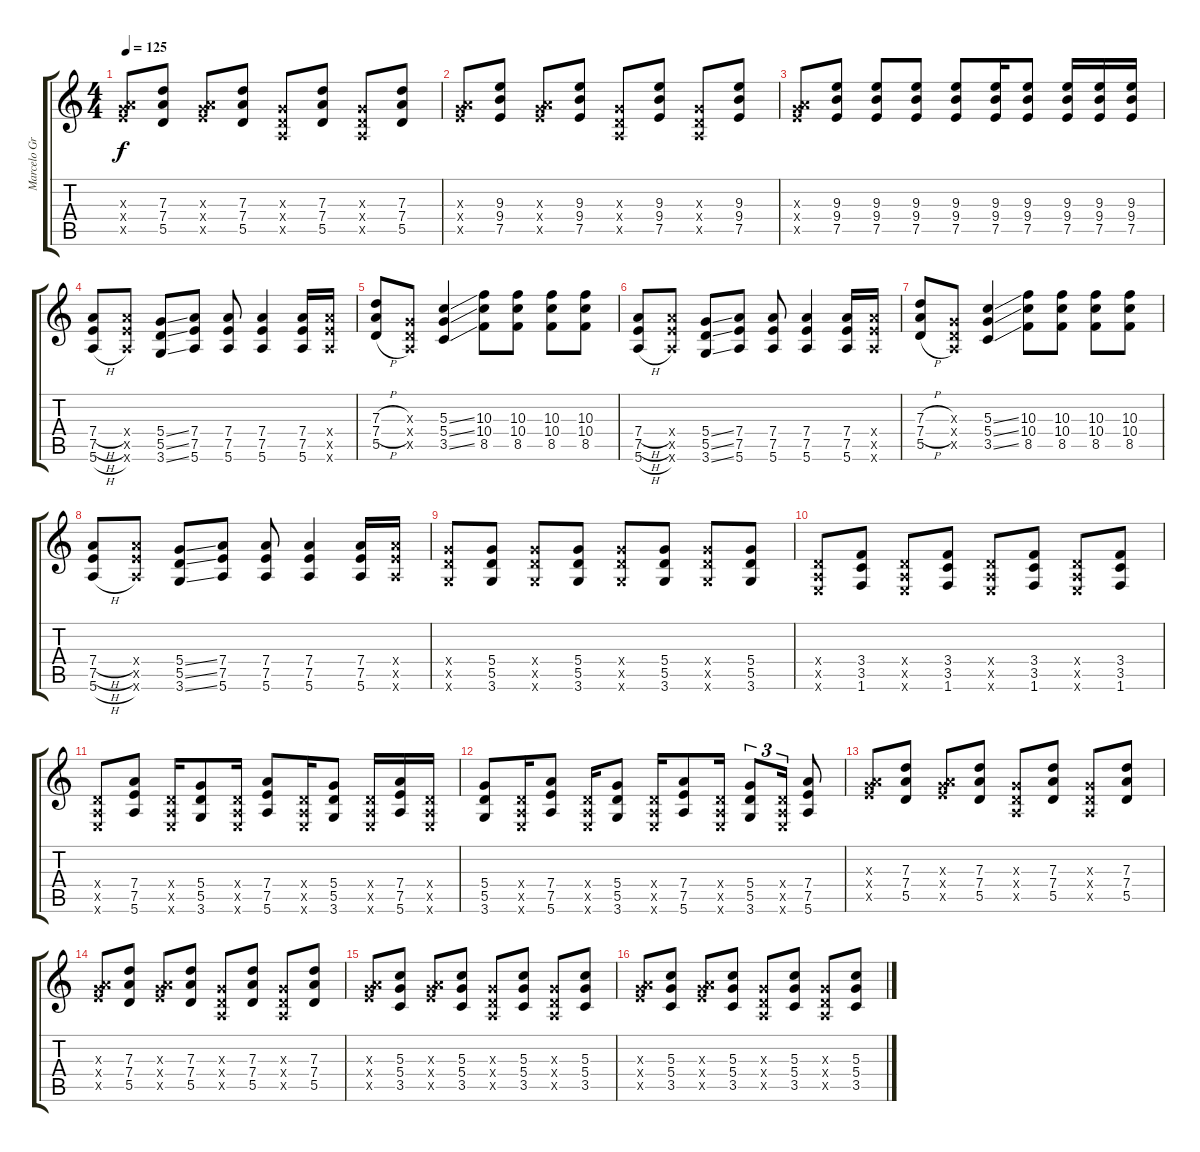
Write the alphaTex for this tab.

\track ("Marcelo Gross (Base)" "Marcelo Gr") {instrument overdrivenguitar}
\staff {score tabs}
\tuning (E4 B3 G3 D3 A2 E2) {hide}
\ts (4 4)
\tempo 125
\clef g2
\ks c
(0.3{x} 7.4{x} 7.5{x}).8{dy f} (7.3 7.4 5.5).8 (0.3{x} 7.4{x} 7.5{x}).8 (7.3 7.4 5.5).8 (0.3{x} 0.4{x} 0.5{x}).8 (7.3 7.4 5.5).8 (0.3{x} 0.4{x} 0.5{x}).8 (7.3 7.4 5.5).8 |
(0.3{x} 7.4{x} 7.5{x}).8 (9.3 9.4 7.5).8 (0.3{x} 7.4{x} 7.5{x}).8 (9.3 9.4 7.5).8 (0.3{x} 0.4{x} 0.5{x}).8 (9.3 9.4 7.5).8 (0.3{x} 0.4{x} 0.5{x}).8 (9.3 9.4 7.5).8 |
(0.3{x} 7.4{x} 7.5{x}).8 (9.3 9.4 7.5).8 (9.3 9.4 7.5).8 (9.3 9.4 7.5).8 (9.3 9.4 7.5).8 (9.3 9.4 7.5).16 (9.3 9.4 7.5).8 (9.3 9.4 7.5).16 (9.3 9.4 7.5).16 (9.3 9.4 7.5).16 |
(7.4{h} 7.5{h} 5.6{h}).8 (7.4{x} 7.5{x} 5.6{x}).8 (5.4{ss} 5.5{ss} 3.6{ss}).8 (7.4 7.5 5.6).8 (7.4 7.5 5.6).8 (7.4 7.5 5.6).4 (7.4 7.5 5.6).16 (7.4{x} 7.5{x} 5.6{x}).16 |
(7.3{h} 7.4{h} 5.5{h}).8 (0.3{x} 0.4{x} 0.5{x}).8 (5.3{ss} 5.4{ss} 3.5{ss}).4 (10.3 10.4 8.5).8 (10.3 10.4 8.5).8 (10.3 10.4 8.5).8 (10.3 10.4 8.5).8 |
(7.4{h} 7.5{h} 5.6{h}).8 (7.4{x} 7.5{x} 5.6{x}).8 (5.4{ss} 5.5{ss} 3.6{ss}).8 (7.4 7.5 5.6).8 (7.4 7.5 5.6).8 (7.4 7.5 5.6).4 (7.4 7.5 5.6).16 (7.4{x} 7.5{x} 5.6{x}).16 |
(7.3{h} 7.4{h} 5.5{h}).8 (0.3{x} 0.4{x} 0.5{x}).8 (5.3{ss} 5.4{ss} 3.5{ss}).4 (10.3 10.4 8.5).8 (10.3 10.4 8.5).8 (10.3 10.4 8.5).8 (10.3 10.4 8.5).8 |
(7.4{h} 7.5{h} 5.6{h}).8 (7.4{x} 7.5{x} 5.6{x}).8 (5.4{ss} 5.5{ss} 3.6{ss}).8 (7.4 7.5 5.6).8 (7.4 7.5 5.6).8 (7.4 7.5 5.6).4 (7.4 7.5 5.6).16 (7.4{x} 7.5{x} 5.6{x}).16 |
(5.4{x} 5.5{x} 3.6{x}).8 (5.4 5.5 3.6).8 (5.4{x} 5.5{x} 3.6{x}).8 (5.4 5.5 3.6).8 (5.4{x} 5.5{x} 3.6{x}).8 (5.4 5.5 3.6).8 (5.4{x} 5.5{x} 3.6{x}).8 (5.4 5.5 3.6).8 |
(0.4{x} 0.5{x} 0.6{x}).8 (3.4 3.5 1.6).8 (0.4{x} 0.5{x} 0.6{x}).8 (3.4 3.5 1.6).8 (0.4{x} 0.5{x} 0.6{x}).8 (3.4 3.5 1.6).8 (0.4{x} 0.5{x} 0.6{x}).8 (3.4 3.5 1.6).8 |
(0.4{x} 0.5{x} 0.6{x}).8 (7.4 7.5 5.6).8 (0.4{x} 0.5{x} 0.6{x}).16 (5.4 5.5 3.6).8 (0.4{x} 0.5{x} 0.6{x}).16 (7.4 7.5 5.6).8 (0.4{x} 0.5{x} 0.6{x}).16 (5.4 5.5 3.6).8 (0.4{x} 0.5{x} 0.6{x}).16 (7.4 7.5 5.6).16 (0.4{x} 0.5{x} 0.6{x}).16 |
(5.4 5.5 3.6).8 (0.4{x} 0.5{x} 0.6{x}).16 (7.4 7.5 5.6).8 (0.4{x} 0.5{x} 0.6{x}).16 (5.4 5.5 3.6).8 (0.4{x} 0.5{x} 0.6{x}).16 (7.4 7.5 5.6).8 (0.4{x} 0.5{x} 0.6{x}).16 (5.4 5.5 3.6).8{tu (3 2)} (0.4{x} 0.5{x} 0.6{x}).16{tu (3 2)} (7.4 7.5 5.6).8 |
(0.3{x} 7.4{x} 7.5{x}).8 (7.3 7.4 5.5).8 (0.3{x} 7.4{x} 7.5{x}).8 (7.3 7.4 5.5).8 (0.3{x} 0.4{x} 0.5{x}).8 (7.3 7.4 5.5).8 (0.3{x} 0.4{x} 0.5{x}).8 (7.3 7.4 5.5).8 |
(0.3{x} 7.4{x} 7.5{x}).8 (7.3 7.4 5.5).8 (0.3{x} 7.4{x} 7.5{x}).8 (7.3 7.4 5.5).8 (0.3{x} 0.4{x} 0.5{x}).8 (7.3 7.4 5.5).8 (0.3{x} 0.4{x} 0.5{x}).8 (7.3 7.4 5.5).8 |
(0.3{x} 7.4{x} 7.5{x}).8 (5.3 5.4 3.5).8 (0.3{x} 7.4{x} 7.5{x}).8 (5.3 5.4 3.5).8 (0.3{x} 0.4{x} 0.5{x}).8 (5.3 5.4 3.5).8 (0.3{x} 0.4{x} 0.5{x}).8 (5.3 5.4 3.5).8 |
(0.3{x} 7.4{x} 7.5{x}).8 (5.3 5.4 3.5).8 (0.3{x} 7.4{x} 7.5{x}).8 (5.3 5.4 3.5).8 (0.3{x} 0.4{x} 0.5{x}).8 (5.3 5.4 3.5).8 (0.3{x} 0.4{x} 0.5{x}).8 (5.3 5.4 3.5).8
